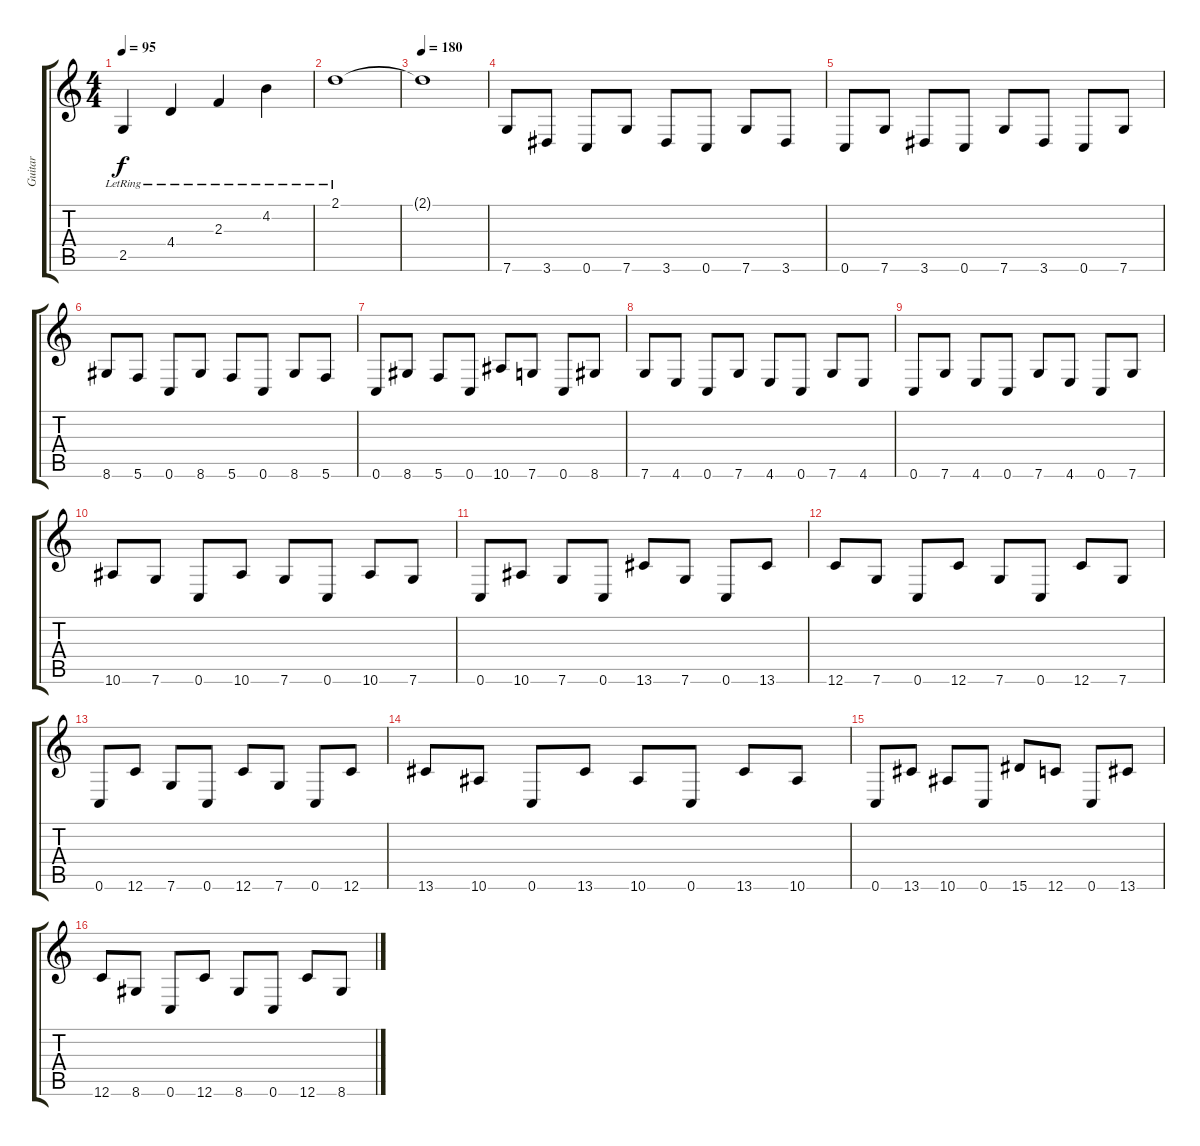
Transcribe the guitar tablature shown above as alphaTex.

\track ("Guitar" "Guitar") {instrument distortionguitar}
\staff {score tabs}
\tuning (C4 G3 Eb3 Bb2 F2 C2) {hide}
\ts (4 4)
\tempo 95
\clef g2
\ks c
2.5{lr}.4{dy f} 4.4{lr}.4 2.3{lr}.4 4.2{lr}.4 |
2.1{lr}.1 |
\tempo 180
2.1{t}.1{instrument distortionguitar} |
7.6.8 3.6.8 0.6.8 7.6.8 3.6.8 0.6.8 7.6.8 3.6.8 |
0.6.8 7.6.8 3.6.8 0.6.8 7.6.8 3.6.8 0.6.8 7.6.8 |
8.6.8 5.6.8 0.6.8 8.6.8 5.6.8 0.6.8 8.6.8 5.6.8 |
0.6.8 8.6.8 5.6.8 0.6.8 10.6.8 7.6.8 0.6.8 8.6.8 |
7.6.8 4.6.8 0.6.8 7.6.8 4.6.8 0.6.8 7.6.8 4.6.8 |
0.6.8 7.6.8 4.6.8 0.6.8 7.6.8 4.6.8 0.6.8 7.6.8 |
10.6.8 7.6.8 0.6.8 10.6.8 7.6.8 0.6.8 10.6.8 7.6.8 |
0.6.8 10.6.8 7.6.8 0.6.8 13.6.8 7.6.8 0.6.8 13.6.8 |
12.6.8 7.6.8 0.6.8 12.6.8 7.6.8 0.6.8 12.6.8 7.6.8 |
0.6.8 12.6.8 7.6.8 0.6.8 12.6.8 7.6.8 0.6.8 12.6.8 |
13.6.8 10.6.8 0.6.8 13.6.8 10.6.8 0.6.8 13.6.8 10.6.8 |
0.6.8 13.6.8 10.6.8 0.6.8 15.6.8 12.6.8 0.6.8 13.6.8 |
12.6.8 8.6.8 0.6.8 12.6.8 8.6.8 0.6.8 12.6.8 8.6.8
